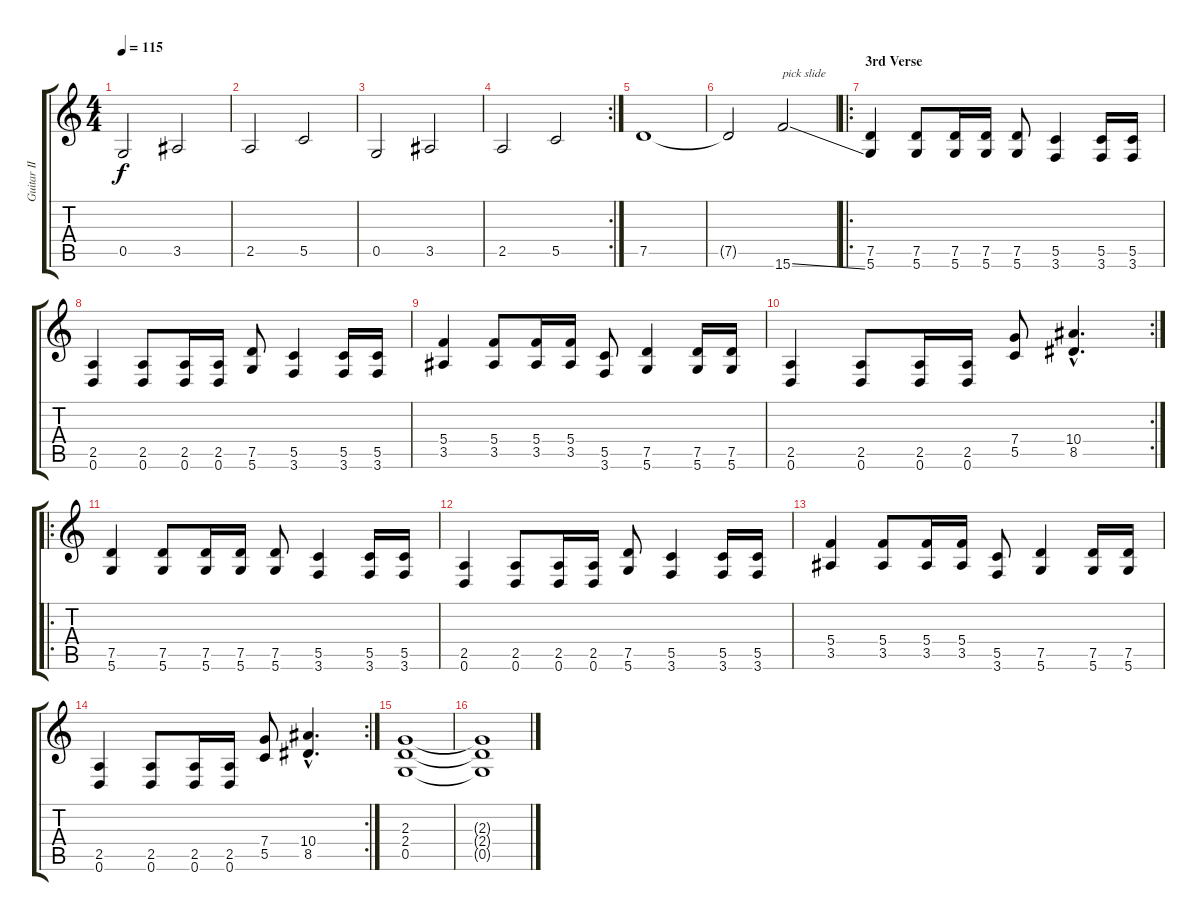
\track ("Guitar II" "Guitar II") {instrument distortionguitar}
\staff {score tabs}
\tuning (D4 A3 F3 C3 G2 D2) {hide}
\ts (4 4)
\tempo 115
\clef g2
\ks c
0.5.2{dy f} 3.5.2 |
2.5.2 5.5.2 |
0.5.2 3.5.2 |
\rc 2
2.5.2 5.5.2 |
7.5.1 |
7.5{t}.2 15.6{ss}.2{txt "pick slide"} |
\ro
\section ("" "3rd Verse")
(7.5 5.6).4 (7.5 5.6).8 (7.5 5.6).16 (7.5 5.6).16 (7.5 5.6).8 (5.5 3.6).4 (5.5 3.6).16 (5.5 3.6).16 |
(2.5 0.6).4 (2.5 0.6).8 (2.5 0.6).16 (2.5 0.6).16 (7.5 5.6).8 (5.5 3.6).4 (5.5 3.6).16 (5.5 3.6).16 |
(5.4 3.5).4 (5.4 3.5).8 (5.4 3.5).16 (5.4 3.5).16 (5.5 3.6).8 (7.5 5.6).4 (7.5 5.6).16 (7.5 5.6).16 |
\rc 2
(2.5 0.6).4 (2.5 0.6).8 (2.5 0.6).16 (2.5 0.6).16 (7.4 5.5).8 (10.4{hac} 8.5{hac}).4{d} |
\ro
(7.5 5.6).4 (7.5 5.6).8 (7.5 5.6).16 (7.5 5.6).16 (7.5 5.6).8 (5.5 3.6).4 (5.5 3.6).16 (5.5 3.6).16 |
(2.5 0.6).4 (2.5 0.6).8 (2.5 0.6).16 (2.5 0.6).16 (7.5 5.6).8 (5.5 3.6).4 (5.5 3.6).16 (5.5 3.6).16 |
(5.4 3.5).4 (5.4 3.5).8 (5.4 3.5).16 (5.4 3.5).16 (5.5 3.6).8 (7.5 5.6).4 (7.5 5.6).16 (7.5 5.6).16 |
\rc 2
(2.5 0.6).4 (2.5 0.6).8 (2.5 0.6).16 (2.5 0.6).16 (7.4 5.5).8 (10.4{hac} 8.5{hac}).4{d} |
(2.3 2.4 0.5).1 |
(2.3{t} 2.4{t} 0.5{t}).1{volume 0}
